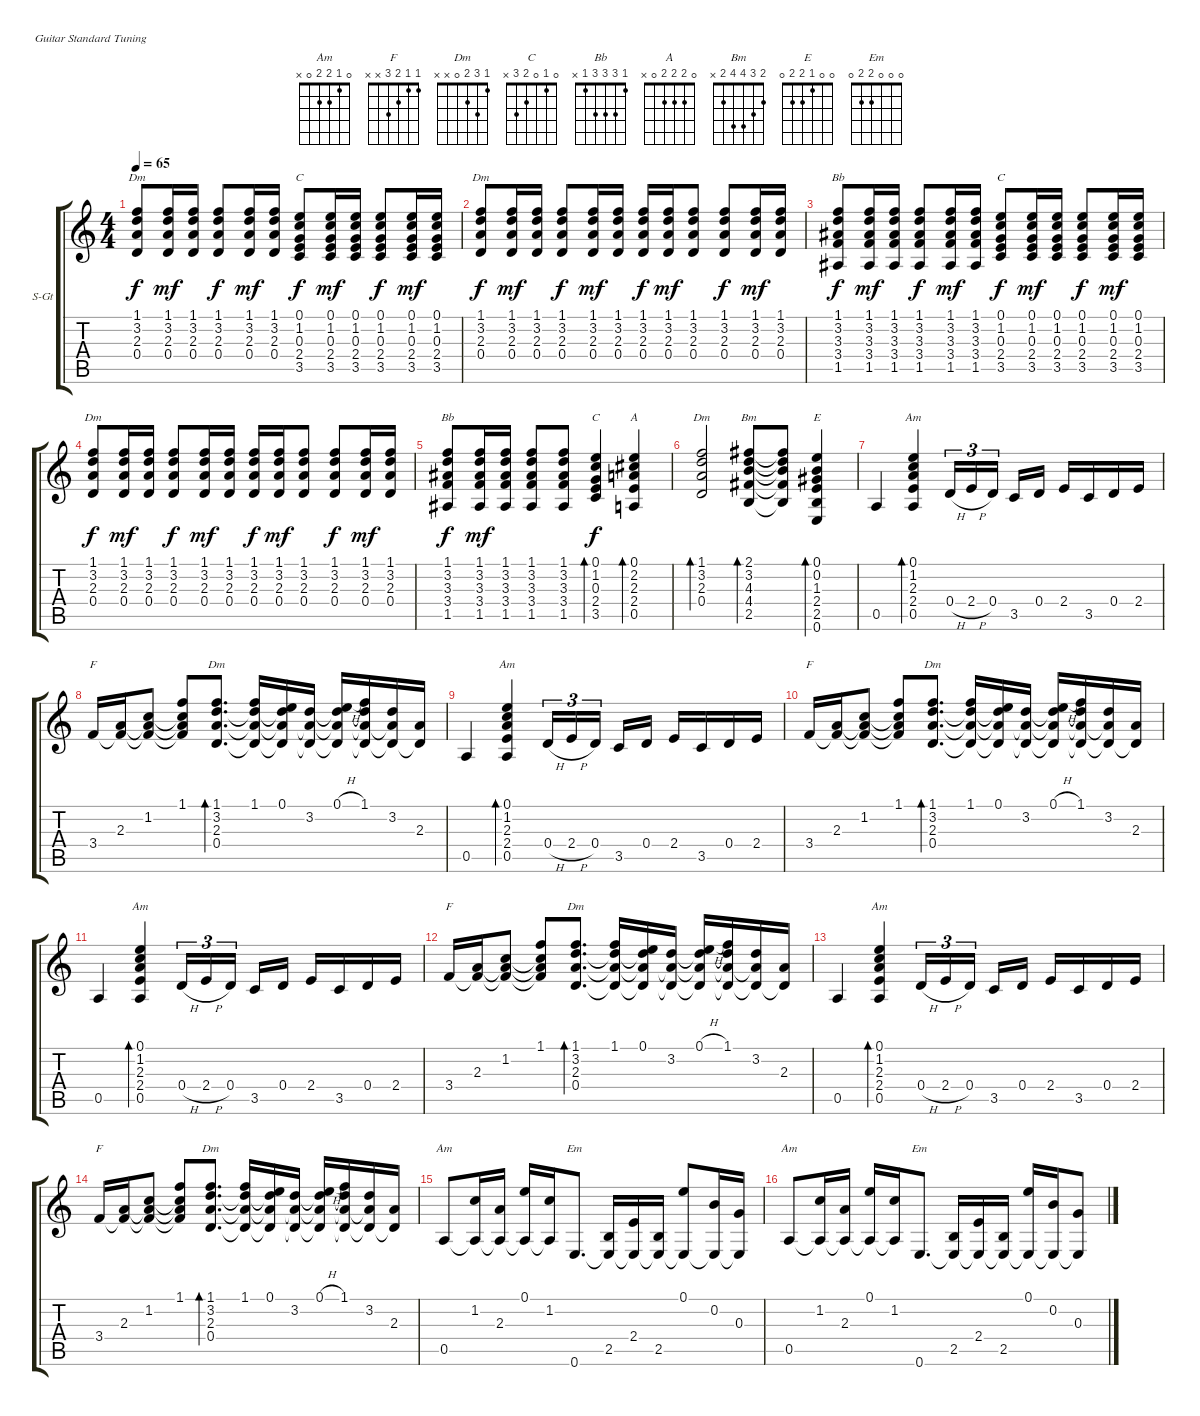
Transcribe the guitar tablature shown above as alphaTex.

\bracketExtendMode groupsimilarinstruments
\firstSystemTrackNameOrientation horizontal
\otherSystemsTrackNameOrientation horizontal
\track ("Acc. Guitar" "S-Gt") {instrument acousticguitarsteel}
\staff {score tabs}
\tuning (E4 B3 G3 D3 A2 E2)
\chord ("Am" 0 1 2 2 0 x)
\chord ("F" 1 1 2 3 x x)
\chord ("Dm" 1 3 2 0 x x)
\chord ("C" 0 1 0 2 3 x)
\chord ("Bb" 1 3 3 3 1 x)
\chord ("A" 0 2 2 2 0 x)
\chord ("Bm" 2 3 4 4 2 x)
\chord ("E" 0 0 1 2 2 0)
\chord ("Em" 0 0 0 2 2 0)
\ts (4 4)
\tempo 65
\clef g2
\ks c
(1.1 3.2 2.3 0.4).8{ch "Dm" dy f} (1.1 3.2 2.3 0.4).16{dy mf} (1.1 3.2 2.3 0.4).16 (1.1 3.2 2.3 0.4).8{dy f} (1.1 3.2 2.3 0.4).16{dy mf} (1.1 3.2 2.3 0.4).16 (0.1 1.2 0.3 2.4 3.5).8{ch "C" dy f} (0.1 1.2 0.3 2.4 3.5).16{dy mf} (0.1 1.2 0.3 2.4 3.5).16 (0.1 1.2 0.3 2.4 3.5).8{dy f} (0.1 1.2 0.3 2.4 3.5).16{dy mf} (0.1 1.2 0.3 2.4 3.5).16 |
(1.1 3.2 2.3 0.4).8{ch "Dm" dy f} (1.1 3.2 2.3 0.4).16{dy mf} (1.1 3.2 2.3 0.4).16 (1.1 3.2 2.3 0.4).8{dy f} (1.1 3.2 2.3 0.4).16{dy mf} (1.1 3.2 2.3 0.4).16 (1.1 3.2 2.3 0.4).16{dy f} (1.1 3.2 2.3 0.4).16{dy mf} (1.1 3.2 2.3 0.4).8 (1.1 3.2 2.3 0.4).8{dy f} (1.1 3.2 2.3 0.4).16{dy mf} (1.1 3.2 2.3 0.4).16 |
(1.1 3.2 3.3 3.4 1.5).8{ch "Bb" dy f} (1.1 3.2 3.3 3.4 1.5).16{dy mf} (1.1 3.2 3.3 3.4 1.5).16 (1.1 3.2 3.3 3.4 1.5).8{dy f} (1.1 3.2 3.3 3.4 1.5).16{dy mf} (1.1 3.2 3.3 3.4 1.5).16 (0.1 1.2 0.3 2.4 3.5).8{ch "C" dy f} (0.1 1.2 0.3 2.4 3.5).16{dy mf} (0.1 1.2 0.3 2.4 3.5).16 (0.1 1.2 0.3 2.4 3.5).8{dy f} (0.1 1.2 0.3 2.4 3.5).16{dy mf} (0.1 1.2 0.3 2.4 3.5).16 |
(1.1 3.2 2.3 0.4).8{ch "Dm" dy f} (1.1 3.2 2.3 0.4).16{dy mf} (1.1 3.2 2.3 0.4).16 (1.1 3.2 2.3 0.4).8{dy f} (1.1 3.2 2.3 0.4).16{dy mf} (1.1 3.2 2.3 0.4).16 (1.1 3.2 2.3 0.4).16{dy f} (1.1 3.2 2.3 0.4).16{dy mf} (1.1 3.2 2.3 0.4).8 (1.1 3.2 2.3 0.4).8{dy f} (1.1 3.2 2.3 0.4).16{dy mf} (1.1 3.2 2.3 0.4).16 |
(1.1 3.2 3.3 3.4 1.5).8{ch "Bb" dy f} (1.1 3.2 3.3 3.4 1.5).16{dy mf} (1.1 3.2 3.3 3.4 1.5).16 (1.1 3.2 3.3 3.4 1.5).8 (1.1 3.2 3.3 3.4 1.5).8 (0.1 1.2 0.3 2.4 3.5).4{bd 60 ch "C" dy f} (0.1 2.2 2.3 2.4 0.5).4{bd 60 ch "A"} |
(1.1 3.2 2.3 0.4).2{bd 60 ch "Dm"} (2.1 3.2 4.3 4.4 2.5).8{bd 60 ch "Bm"} (2.1{t} 3.2{t} 4.3{t} 4.4{t} 2.5{t}).8 (0.1 0.2 1.3 2.4 2.5 0.6).4{bd 60 ch "E"} |
0.5.4 (0.1 1.2 2.3 2.4 0.5).4{bd 120 ch "Am"} 0.4{h}.16{tu (3 2)} 2.4{h}.16{tu (3 2)} 0.4.16{tu (3 2)} 3.5.16 0.4.16 2.4.16 3.5.16 0.4.16 2.4.16 |
3.4.16{ch "F"} (2.3 3.4{t}).16 (1.2 2.3{t} 3.4{t}).8 (1.1 1.2{t} 2.3{t} 3.4{t}).8 (1.1 3.2 2.3 0.4).8{d bd 120 ch "Dm"} (1.1 2.3{t} 0.4{t} 3.2{t}).16 (0.1 3.2{t} 2.3{t} 0.4{t}).16 (3.2 2.3{t} 0.4{t}).16 (0.1{h} 3.2{t} 2.3{t} 0.4{t}).16 (1.1 3.2{t} 2.3{t} 0.4{t}).16 (3.2 2.3{t} 0.4{t}).16 (2.3 0.4{t}).16 |
0.5.4 (0.1 1.2 2.3 2.4 0.5).4{bd 120 ch "Am"} 0.4{h}.16{tu (3 2)} 2.4{h}.16{tu (3 2)} 0.4.16{tu (3 2)} 3.5.16 0.4.16 2.4.16 3.5.16 0.4.16 2.4.16 |
3.4.16{ch "F"} (2.3 3.4{t}).16 (1.2 2.3{t} 3.4{t}).8 (1.1 1.2{t} 2.3{t} 3.4{t}).8 (1.1 3.2 2.3 0.4).8{d bd 120 ch "Dm"} (1.1 2.3{t} 0.4{t} 3.2{t}).16 (0.1 3.2{t} 2.3{t} 0.4{t}).16 (3.2 2.3{t} 0.4{t}).16 (0.1{h} 3.2{t} 2.3{t} 0.4{t}).16 (1.1 3.2{t} 2.3{t} 0.4{t}).16 (3.2 2.3{t} 0.4{t}).16 (2.3 0.4{t}).16 |
0.5.4 (0.1 1.2 2.3 2.4 0.5).4{bd 120 ch "Am"} 0.4{h}.16{tu (3 2)} 2.4{h}.16{tu (3 2)} 0.4.16{tu (3 2)} 3.5.16 0.4.16 2.4.16 3.5.16 0.4.16 2.4.16 |
3.4.16{ch "F"} (2.3 3.4{t}).16 (1.2 2.3{t} 3.4{t}).8 (1.1 1.2{t} 2.3{t} 3.4{t}).8 (1.1 3.2 2.3 0.4).8{d bd 120 ch "Dm"} (1.1 2.3{t} 0.4{t} 3.2{t}).16 (0.1 3.2{t} 2.3{t} 0.4{t}).16 (3.2 2.3{t} 0.4{t}).16 (0.1{h} 3.2{t} 2.3{t} 0.4{t}).16 (1.1 3.2{t} 2.3{t} 0.4{t}).16 (3.2 2.3{t} 0.4{t}).16 (2.3 0.4{t}).16 |
0.5.4 (0.1 1.2 2.3 2.4 0.5).4{bd 120 ch "Am"} 0.4{h}.16{tu (3 2)} 2.4{h}.16{tu (3 2)} 0.4.16{tu (3 2)} 3.5.16 0.4.16 2.4.16 3.5.16 0.4.16 2.4.16 |
3.4.16{ch "F"} (2.3 3.4{t}).16 (1.2 2.3{t} 3.4{t}).8 (1.1 1.2{t} 2.3{t} 3.4{t}).8 (1.1 3.2 2.3 0.4).8{d bd 120 ch "Dm"} (1.1 2.3{t} 0.4{t} 3.2{t}).16 (0.1 3.2{t} 2.3{t} 0.4{t}).16 (3.2 2.3{t} 0.4{t}).16 (0.1{h} 3.2{t} 2.3{t} 0.4{t}).16 (1.1 3.2{t} 2.3{t} 0.4{t}).16 (3.2 2.3{t} 0.4{t}).16 (2.3 0.4{t}).16 |
0.5.8{ch "Am"} (1.2 0.5{t}).16 (2.3 0.5{t}).16 (0.1 0.5{t}).16 (1.2 0.5{t}).16 0.6.8{d ch "Em"} (2.5 0.6{t}).16 (2.4 0.6{t}).16 (2.5 0.6{t}).16 (0.1 0.6{t}).8 (0.2 0.6{t}).16 (0.3 0.6{t}).16 |
0.5.8{ch "Am"} (1.2 0.5{t}).16 (2.3 0.5{t}).16 (0.1 0.5{t}).16 (1.2 0.5{t}).16 0.6.8{d ch "Em"} (2.5 0.6{t}).16 (2.4 0.6{t}).16 (2.5 0.6{t}).16 (0.1 0.6{t}).16 (0.2 0.6{t}).16 (0.3 0.6{t}).8
